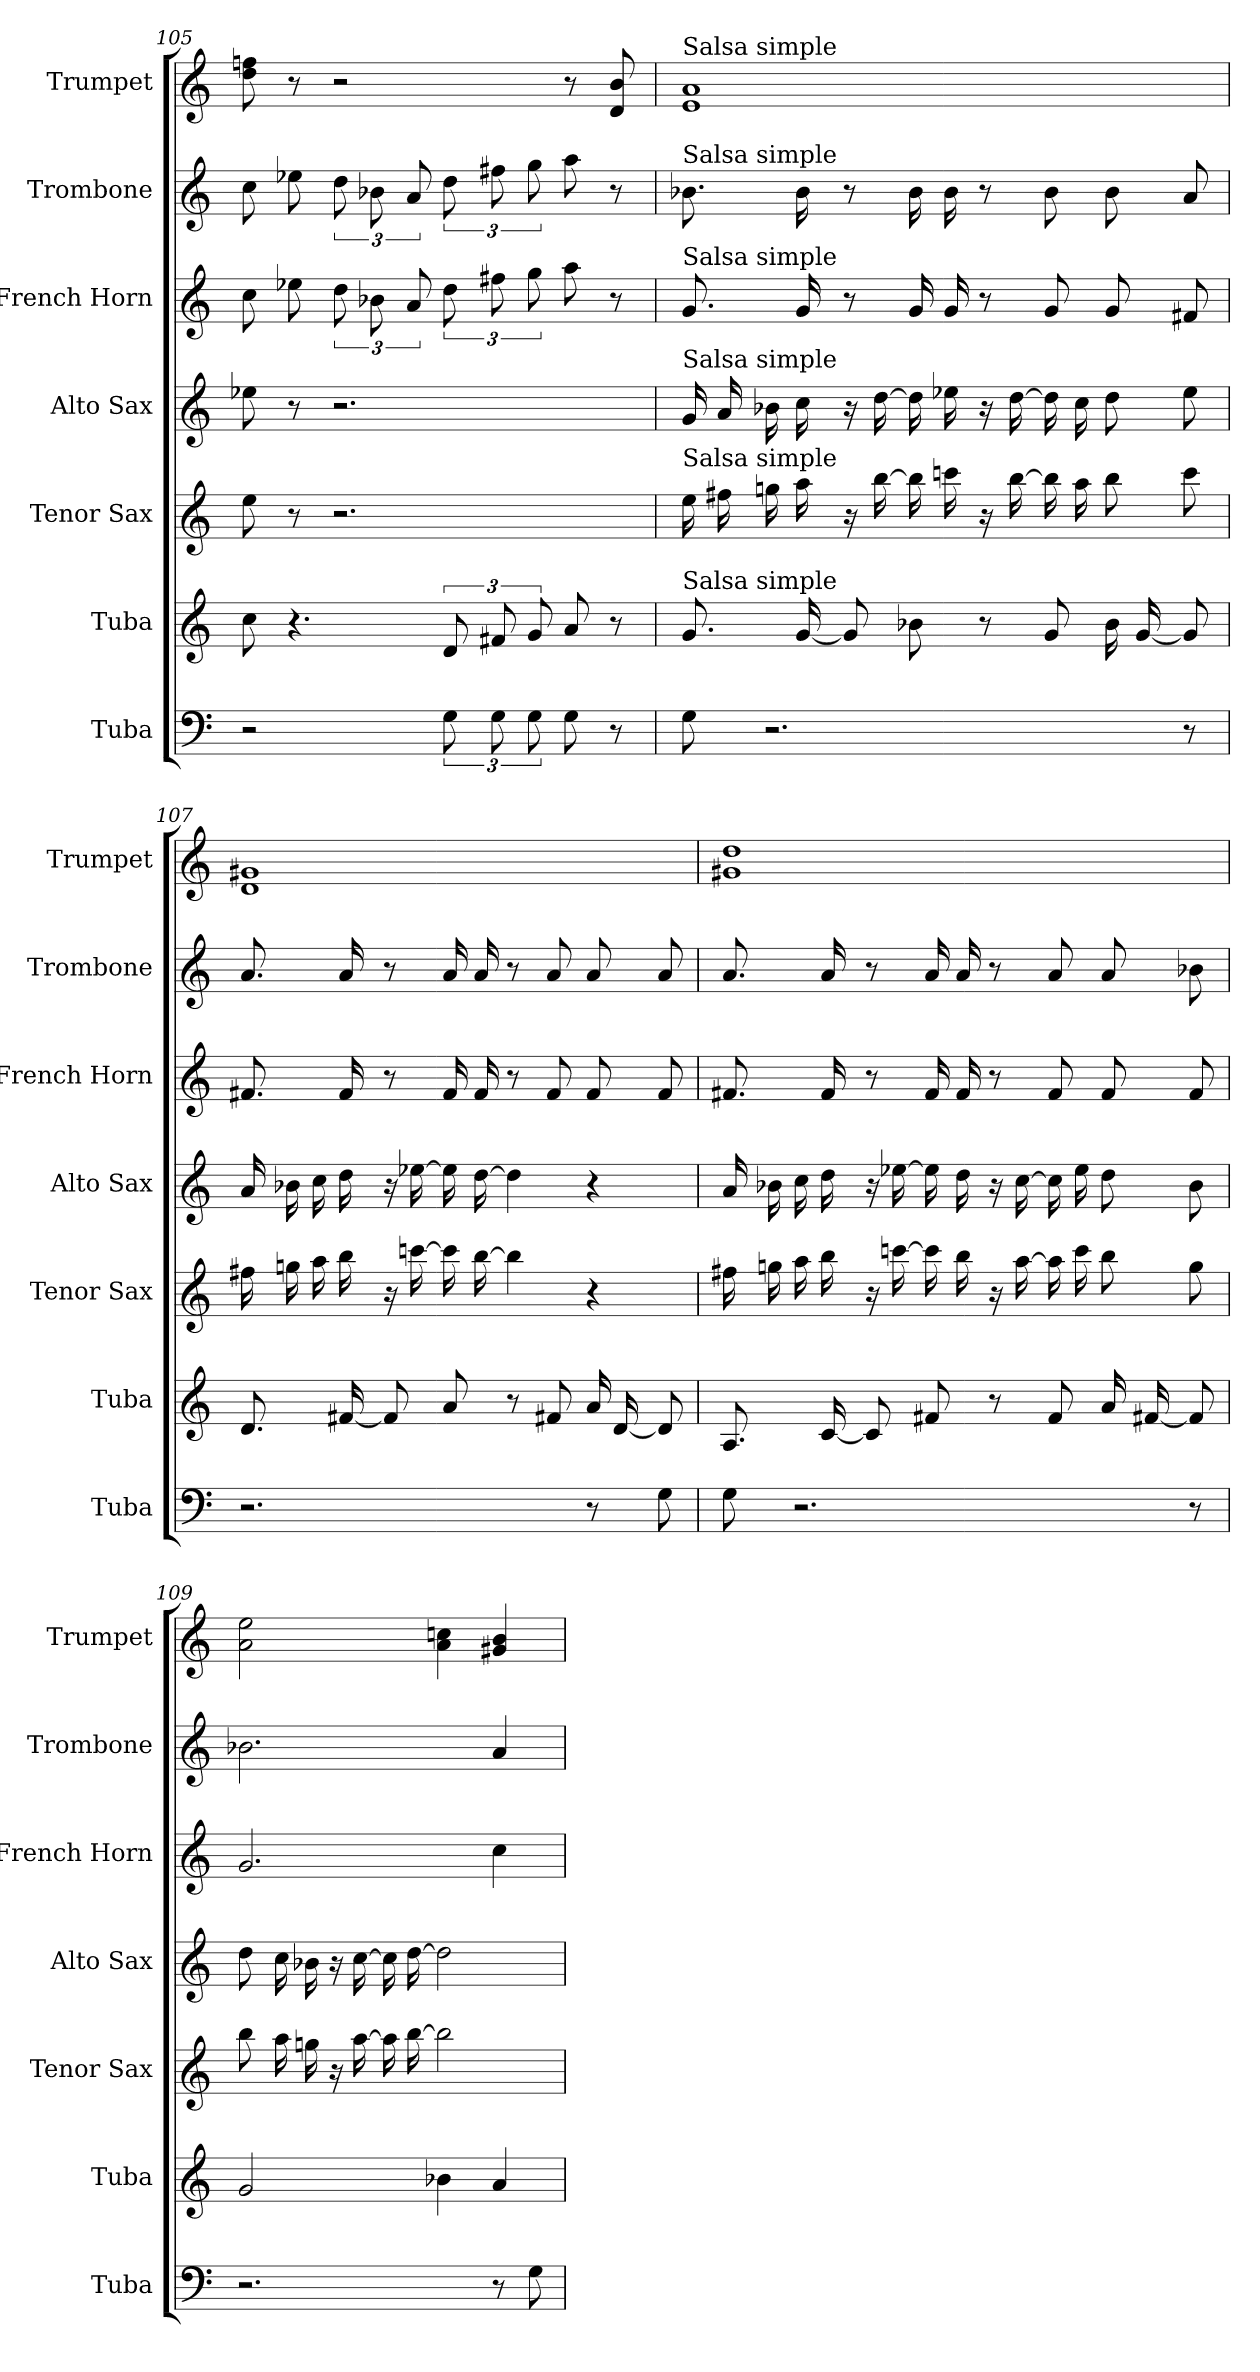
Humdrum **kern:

**kern	**kern	**kern	**kern	**kern	**kern	**kern
*part7	*part6	*part5	*part4	*part3	*part2	*part1
*staff7	*staff6	*staff5	*staff4	*staff3	*staff2	*staff1
*I"Tuba	*I"Tuba	*I"Tenor Sax	*I"Alto Sax	*I"French Horn	*I"Trombone	*I"Trumpet
*I'Tuba	*I'Tuba	*I'Tenor Sax	*I'Alto Sax	*I'French Horn	*I'Trombone	*I'Trumpet
*clefF4	*clefG2	*clefG2	*clefG2	*clefG2	*clefG2	*clefG2
*ITrd8c14	*ITrd15c26	*ITrd5c9	*ITrd8c14	*ITrd8c14	*ITrd8c14	*ITrd1c2
=105	=105	=105	=105	=105	=105	=105
2r	8C	8g	8e-	8c	8c	8cc 8ee-
.	4.r	8r	8r	8e-	8e-	8r
.	.	2.r	2.r	12d	12d	2r
.	.	.	.	12B-	12B-	.
.	.	.	.	12A	12A	.
12GG	12DD	.	.	12d	12d	.
12GG	12FF#X	.	.	12f#X	12f#X	.
12GG	12GG	.	.	12g	12g	.
8GG	8AA	.	.	8a	8a	8r
8r	8r	.	.	8r	8r	8c 8a
=106	=106	=106	=106	=106	=106	=106
!	!	!	!	!	!	!LO:TX:a:t=Salsa simple
!	!	!	!	!	!LO:TX:a:t=Salsa simple	!
!	!	!	!	!LO:TX:a:t=Salsa simple	!	!
!	!	!	!LO:TX:a:t=Salsa simple	!	!	!
!	!	!LO:TX:a:t=Salsa simple	!	!	!	!
!	!LO:TX:a:t=Salsa simple	!	!	!	!	!
8GG	8.GG	16g	16G	8.G	8.B-	1d 1g
.	.	16an	16A	.	.	.
2.r	.	16b-	16B-	.	.	.
.	[16GG	16cc	16c	16G	16B-	.
.	8GG]	16r	16r	8r	8r	.
.	.	[16dd	[16d	.	.	.
.	8BB-	16dd]	16d]	16G	16B-	.
.	.	16ee-	16e-	16G	16B-	.
.	8r	16r	16r	8r	8r	.
.	.	[16dd	[16d	.	.	.
.	8GG	16dd]	16d]	8G	8B-	.
.	.	16cc	16c	.	.	.
.	16BB-	8dd	8d	8G	8B-	.
.	[16GG	.	.	.	.	.
8r	8GG]	8ee-	8e-	8F#X	8A	.
=107	=107	=107	=107	=107	=107	=107
2.r	8.DD	16an	16A	8.F#X	8.A	1c 1f#X
.	.	16b-	16B-	.	.	.
.	.	16cc	16c	.	.	.
.	[16FF#X	16dd	16d	16F#	16A	.
.	8FF#]	16r	16r	8r	8r	.
.	.	[16ee-	[16e-	.	.	.
.	8AA	16ee-]	16e-]	16F#	16A	.
.	.	[16dd	[16d	16F#	16A	.
.	8r	4dd]	4d]	8r	8r	.
.	8FF#X	.	.	8F#	8A	.
8r	16AA	4r	4r	8F#	8A	.
.	[16DD	.	.	.	.	.
8GG	8DD]	.	.	8F#	8A	.
=108	=108	=108	=108	=108	=108	=108
8GG	8.AAA	16an	16A	8.F#X	8.A	1f#X 1cc
.	.	16b-	16B-	.	.	.
2.r	.	16cc	16c	.	.	.
.	[16CC	16dd	16d	16F#	16A	.
.	8CC]	16r	16r	8r	8r	.
.	.	[16ee-	[16e-	.	.	.
.	8FF#X	16ee-]	16e-]	16F#	16A	.
.	.	16dd	16d	16F#	16A	.
.	8r	16r	16r	8r	8r	.
.	.	[16cc	[16c	.	.	.
.	8FF#	16cc]	16c]	8F#	8A	.
.	.	16ee-	16e-	.	.	.
.	16AA	8dd	8d	8F#	8A	.
.	[16FF#X	.	.	.	.	.
8r	8FF#]	8b-	8B-	8F#	8B-	.
=109	=109	=109	=109	=109	=109	=109
2.r	2GG	8dd	8d	2.G	2.B-	2g 2dd
.	.	16cc	16c	.	.	.
.	.	16b-	16B-	.	.	.
.	.	16r	16r	.	.	.
.	.	[16cc	[16c	.	.	.
.	.	16cc]	16c]	.	.	.
.	.	[16dd	[16d	.	.	.
.	4BB-	2dd]	2d]	.	.	4g 4b-
8r	4AA	.	.	4c	4A	4f#X 4a
8GG	.	.	.	.	.	.
=	=	=	=	=	=	=
*-	*-	*-	*-	*-	*-	*-
